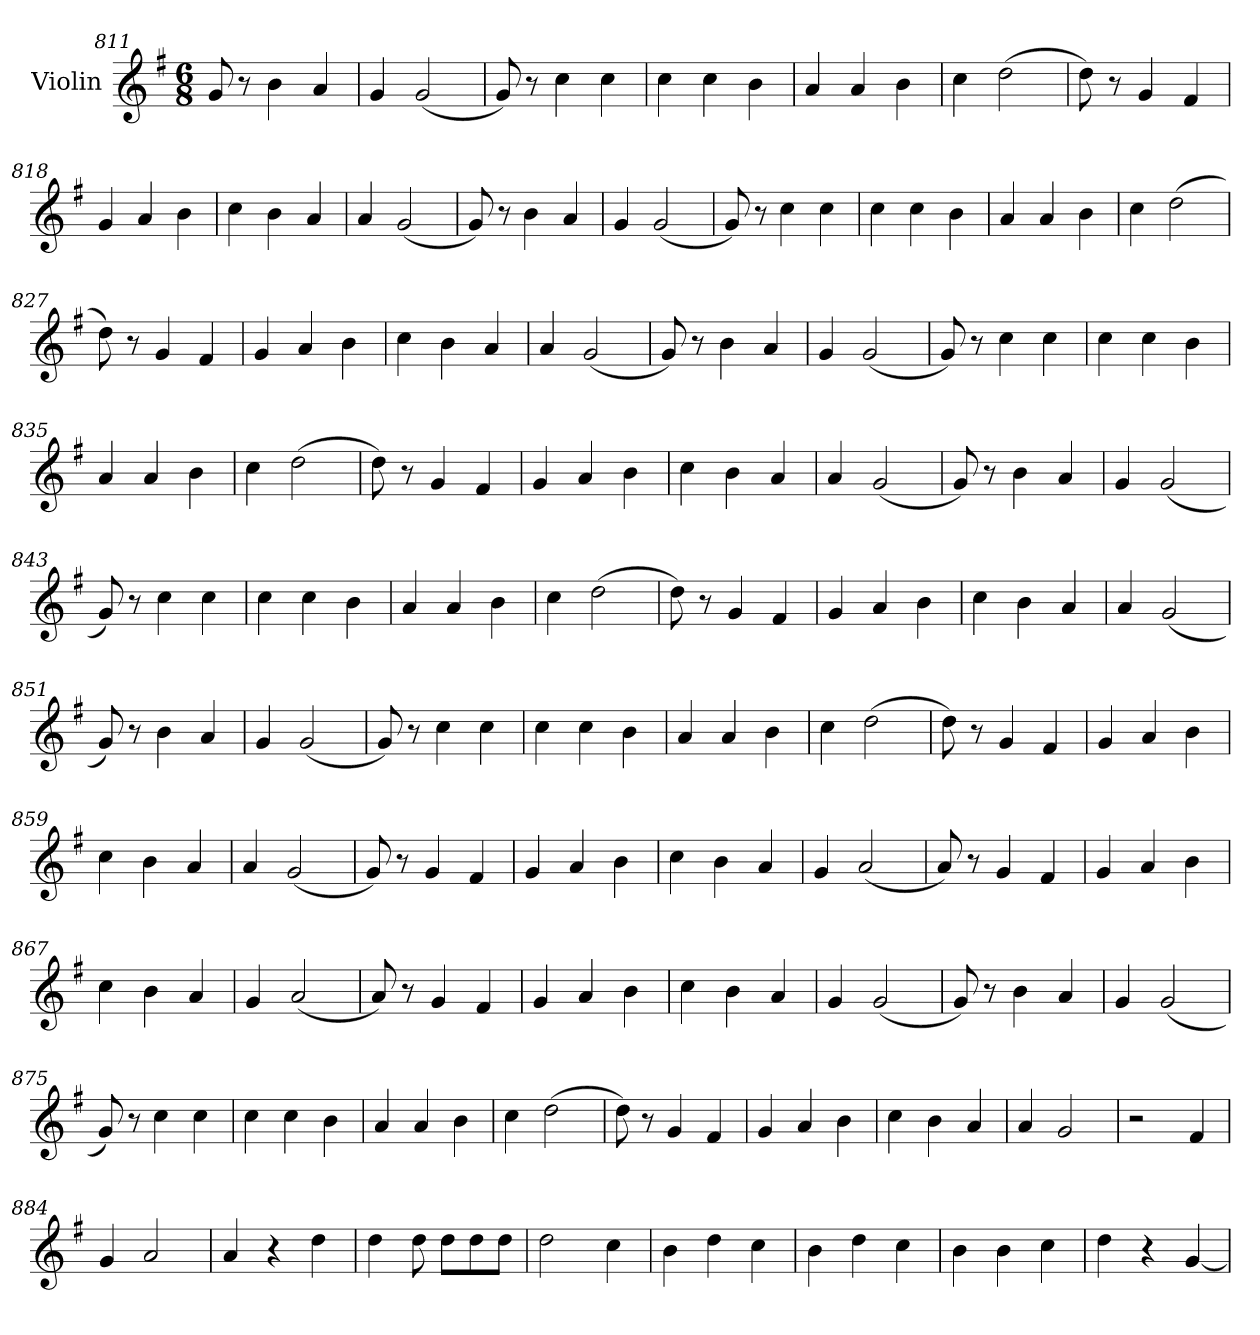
**kern
*part1
*staff1
*I"Violin
*clefG2
*k[f#]
*G:
*M6/8
=811
8g/
8r
4b\
4a/
!!LO:LB:g=z
=812
4g/
(<2g/
=813
8g/)
8r
4cc\
4cc\
=814
4cc\
4cc\
4b\
=815
4a/
4a/
4b\
=816
4cc\
(>2dd\
=817
8dd\)
8r
4g/
4f#/
=818
4g/
4a/
4b\
!!LO:LB:g=z
=819
4cc\
4b\
4a/
=820
4a/
(<2g/
=821
8g/)
8r
4b\
4a/
=822
4g/
(<2g/
=823
8g/)
8r
4cc\
4cc\
=824
4cc\
4cc\
4b\
=825
4a/
4a/
4b\
!!LO:LB:g=z
=826
4cc\
(>2dd\
=827
8dd\)
8r
4g/
4f#/
=828
4g/
4a/
4b\
=829
4cc\
4b\
4a/
=830
4a/
(<2g/
=831
8g/)
8r
4b\
4a/
=832
4g/
(<2g/
!!LO:LB:g=z
=833
8g/)
8r
4cc\
4cc\
=834
4cc\
4cc\
4b\
=835
4a/
4a/
4b\
=836
4cc\
(>2dd\
=837
8dd\)
8r
4g/
4f#/
=838
4g/
4a/
4b\
=839
4cc\
4b\
4a/
!!LO:LB:g=z
=840
4a/
(<2g/
=841
8g/)
8r
4b\
4a/
=842
4g/
(<2g/
=843
8g/)
8r
4cc\
4cc\
=844
4cc\
4cc\
4b\
=845
4a/
4a/
4b\
=846
4cc\
(>2dd\
!!LO:LB:g=z
=847
8dd\)
8r
4g/
4f#/
=848
4g/
4a/
4b\
=849
4cc\
4b\
4a/
=850
4a/
(<2g/
=851
8g/)
8r
4b\
4a/
=852
4g/
(<2g/
=853
8g/)
8r
4cc\
4cc\
!!LO:PB:g=z
=854
4cc\
4cc\
4b\
=855
4a/
4a/
4b\
=856
4cc\
(>2dd\
=857
8dd\)
8r
4g/
4f#/
=858
4g/
4a/
4b\
=859
4cc\
4b\
4a/
=860
4a/
(<2g/
!!LO:LB:g=z
=861
8g/)
8r
4g/
4f#/
=862
4g/
4a/
4b\
=863
4cc\
4b\
4a/
=864
4g/
(<2a/
=865
8a/)
8r
4g/
4f#/
=866
4g/
4a/
4b\
=867
4cc\
4b\
4a/
!!LO:LB:g=z
=868
4g/
(<2a/
=869
8a/)
8r
4g/
4f#/
=870
4g/
4a/
4b\
=871
4cc\
4b\
4a/
=872
4g/
(<2g/
=873
8g/)
8r
4b\
4a/
=874
4g/
(<2g/
!!LO:LB:g=z
=875
8g/)
8r
4cc\
4cc\
=876
4cc\
4cc\
4b\
=877
4a/
4a/
4b\
=878
4cc\
(>2dd\
=879
8dd\)
8r
4g/
4f#/
=880
4g/
4a/
4b\
=881
4cc\
4b\
4a/
!!LO:LB:g=z
=882
4a/
2g/
=883
2r
4f#/
=884
4g/
2a/
=885
4a/
4r
4dd\
=886
4dd\
8dd\
8dd\L
8dd\
8dd\J
=887
2dd\
4cc\
=888
4b\
4dd\
4cc\
!!LO:LB:g=z
=889
4b\
4dd\
4cc\
=890
4b\
4b\
4cc\
=891
4dd\
4r
[4g/
=
*-
